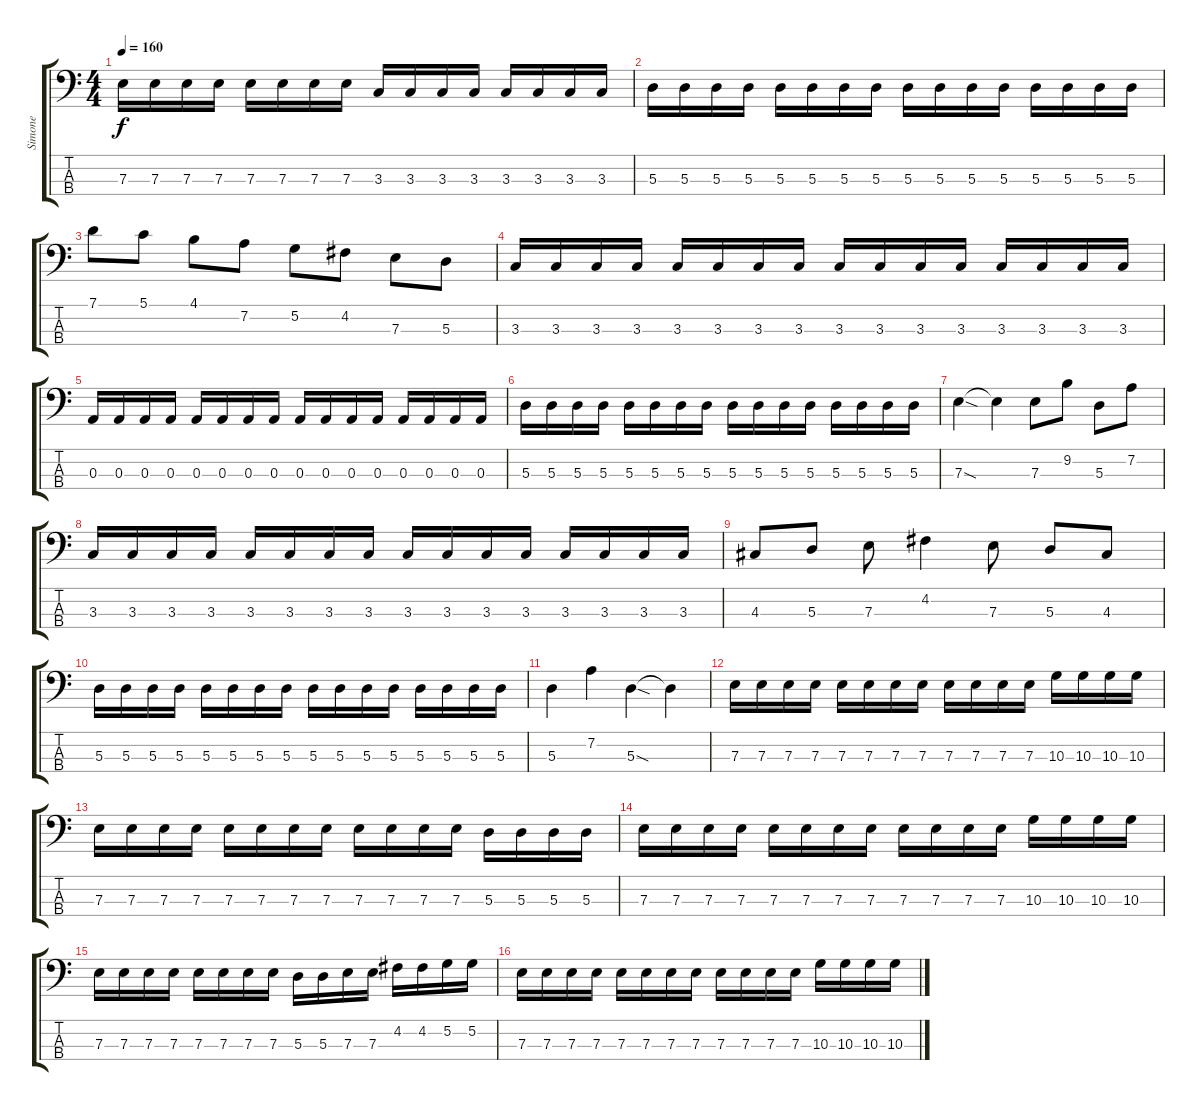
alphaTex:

\track ("Simone" "Simone") {instrument electricbassfinger}
\staff {score tabs}
\tuning (G2 D2 A1 E1) {hide}
\ts (4 4)
\tempo 160
\clef f4
\ks c
7.3.16{dy f} 7.3.16 7.3.16 7.3.16 7.3.16 7.3.16 7.3.16 7.3.16 3.3.16 3.3.16 3.3.16 3.3.16 3.3.16 3.3.16 3.3.16 3.3.16 |
5.3.16 5.3.16 5.3.16 5.3.16 5.3.16 5.3.16 5.3.16 5.3.16 5.3.16 5.3.16 5.3.16 5.3.16 5.3.16 5.3.16 5.3.16 5.3.16 |
7.1.8 5.1.8 4.1.8 7.2.8 5.2.8 4.2.8 7.3.8 5.3.8 |
3.3.16 3.3.16 3.3.16 3.3.16 3.3.16 3.3.16 3.3.16 3.3.16 3.3.16 3.3.16 3.3.16 3.3.16 3.3.16 3.3.16 3.3.16 3.3.16 |
0.3.16 0.3.16 0.3.16 0.3.16 0.3.16 0.3.16 0.3.16 0.3.16 0.3.16 0.3.16 0.3.16 0.3.16 0.3.16 0.3.16 0.3.16 0.3.16 |
5.3.16 5.3.16 5.3.16 5.3.16 5.3.16 5.3.16 5.3.16 5.3.16 5.3.16 5.3.16 5.3.16 5.3.16 5.3.16 5.3.16 5.3.16 5.3.16 |
7.3{sod}.4 7.3{t}.4 7.3.8 9.2.8 5.3.8 7.2.8 |
3.3.16 3.3.16 3.3.16 3.3.16 3.3.16 3.3.16 3.3.16 3.3.16 3.3.16 3.3.16 3.3.16 3.3.16 3.3.16 3.3.16 3.3.16 3.3.16 |
4.3.8 5.3.8 7.3.8 4.2.4 7.3.8 5.3.8 4.3.8 |
5.3.16 5.3.16 5.3.16 5.3.16 5.3.16 5.3.16 5.3.16 5.3.16 5.3.16 5.3.16 5.3.16 5.3.16 5.3.16 5.3.16 5.3.16 5.3.16 |
5.3.4 7.2.4 5.3{sod}.4 5.3{t}.4 |
7.3.16 7.3.16 7.3.16 7.3.16 7.3.16 7.3.16 7.3.16 7.3.16 7.3.16 7.3.16 7.3.16 7.3.16 10.3.16 10.3.16 10.3.16 10.3.16 |
7.3.16 7.3.16 7.3.16 7.3.16 7.3.16 7.3.16 7.3.16 7.3.16 7.3.16 7.3.16 7.3.16 7.3.16 5.3.16 5.3.16 5.3.16 5.3.16 |
7.3.16 7.3.16 7.3.16 7.3.16 7.3.16 7.3.16 7.3.16 7.3.16 7.3.16 7.3.16 7.3.16 7.3.16 10.3.16 10.3.16 10.3.16 10.3.16 |
7.3.16 7.3.16 7.3.16 7.3.16 7.3.16 7.3.16 7.3.16 7.3.16 5.3.16 5.3.16 7.3.16 7.3.16 4.2.16 4.2.16 5.2.16 5.2.16 |
7.3.16 7.3.16 7.3.16 7.3.16 7.3.16 7.3.16 7.3.16 7.3.16 7.3.16 7.3.16 7.3.16 7.3.16 10.3.16 10.3.16 10.3.16 10.3.16
